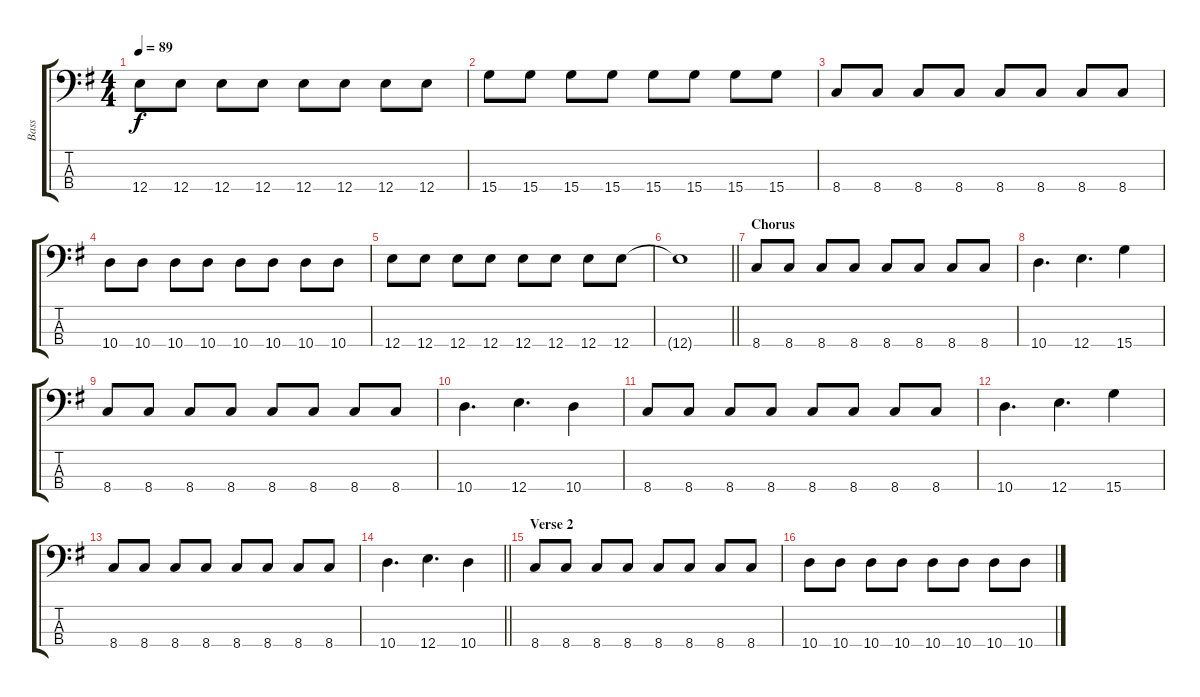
\track ("Bass" "Bass") {instrument electricbassfinger}
\staff {score tabs}
\tuning (G2 D2 A1 E1) {hide}
\ts (4 4)
\tempo 89
\clef f4
\ks g
12.4.8{dy f} 12.4.8 12.4.8 12.4.8 12.4.8 12.4.8 12.4.8 12.4.8 |
15.4.8 15.4.8 15.4.8 15.4.8 15.4.8 15.4.8 15.4.8 15.4.8 |
8.4.8 8.4.8 8.4.8 8.4.8 8.4.8 8.4.8 8.4.8 8.4.8 |
10.4.8 10.4.8 10.4.8 10.4.8 10.4.8 10.4.8 10.4.8 10.4.8 |
12.4.8 12.4.8 12.4.8 12.4.8 12.4.8 12.4.8 12.4.8 12.4.8 |
\barLineRight lightlight
12.4{t}.1 |
\section ("" "Chorus")
8.4.8 8.4.8 8.4.8 8.4.8 8.4.8 8.4.8 8.4.8 8.4.8 |
10.4.4{d} 12.4.4{d} 15.4.4 |
8.4.8 8.4.8 8.4.8 8.4.8 8.4.8 8.4.8 8.4.8 8.4.8 |
10.4.4{d} 12.4.4{d} 10.4.4 |
8.4.8 8.4.8 8.4.8 8.4.8 8.4.8 8.4.8 8.4.8 8.4.8 |
10.4.4{d} 12.4.4{d} 15.4.4 |
8.4.8 8.4.8 8.4.8 8.4.8 8.4.8 8.4.8 8.4.8 8.4.8 |
\barLineRight lightlight
10.4.4{d} 12.4.4{d} 10.4.4 |
\section ("" "Verse 2")
8.4.8 8.4.8 8.4.8 8.4.8 8.4.8 8.4.8 8.4.8 8.4.8 |
10.4.8 10.4.8 10.4.8 10.4.8 10.4.8 10.4.8 10.4.8 10.4.8
